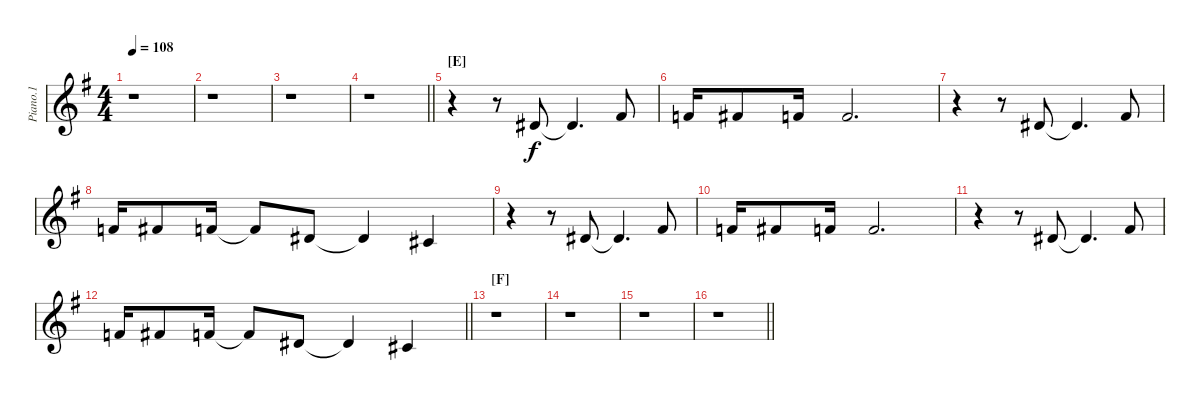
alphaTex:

\track ("Piano.1" "Piano.1") {instrument acousticgrandpiano}
\staff {score}
\tuning (Eb5 Bb4 Gb4 Db4 Ab3 Eb3) {hide}
\ts (4 4)
\tempo 108
\clef g2
\ks g
r.1{dy f} |
r.1 |
r.1 |
\barLineRight lightlight
r.1 |
\section ("" "[E]")
r.4 r.8 7.5.8 7.5{t}.4{d} 10.5.8 |
9.5.16 10.5.8 9.5.16 9.5.2{d} |
r.4 r.8 7.5.8 7.5{t}.4{d} 10.5.8 |
9.5.16 10.5.8 9.5.16 9.5{t}.8 7.5.8 7.5{t}.4 5.5.4 |
r.4 r.8 7.5.8 7.5{t}.4{d} 10.5.8 |
9.5.16 10.5.8 9.5.16 9.5.2{d} |
r.4 r.8 7.5.8 7.5{t}.4{d} 10.5.8 |
\barLineRight lightlight
9.5.16 10.5.8 9.5.16 9.5{t}.8 7.5.8 7.5{t}.4 5.5.4 |
\section ("" "[F]")
r.1 |
r.1 |
r.1 |
\barLineRight lightlight
r.1
